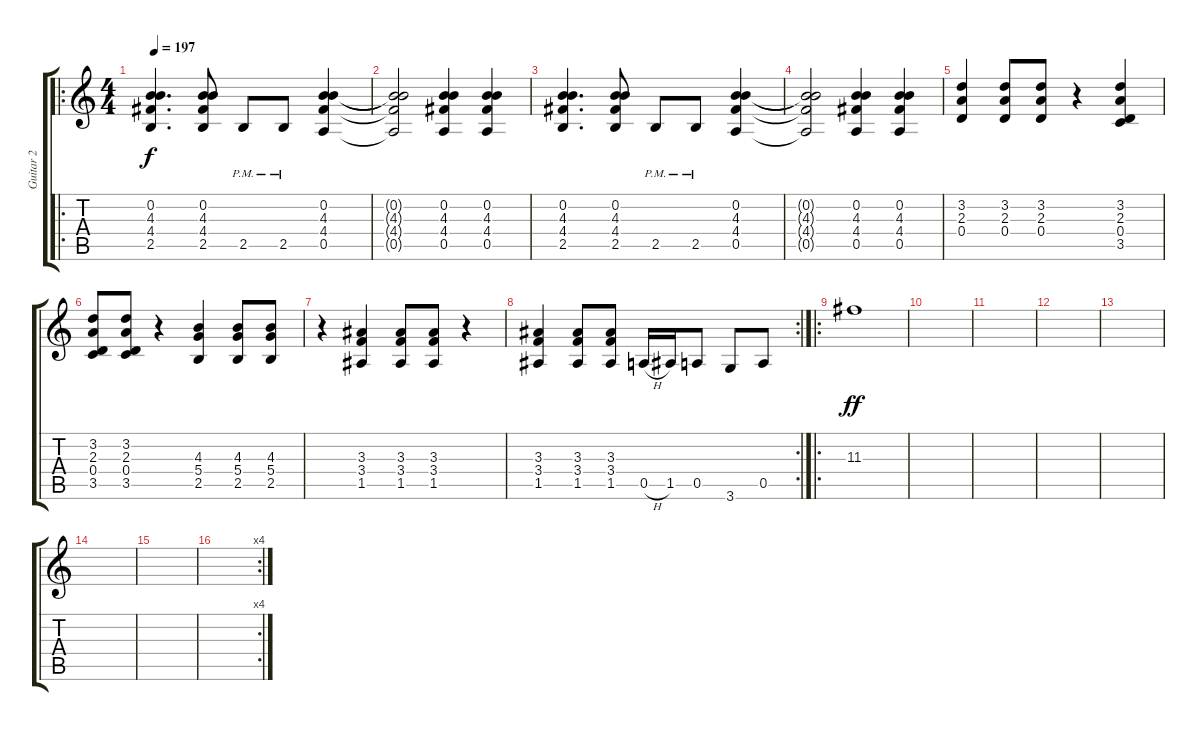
\track ("Guitar 2" "Guitar 2") {instrument overdrivenguitar}
\staff {score tabs}
\tuning (E4 B3 G3 D3 A2 E2) {hide}
\ro
\ts (4 4)
\tempo 197
\clef g2
\ks c
(0.2 4.3 4.4 2.5).4{d dy f volume 14 instrument distortionguitar} (0.2 4.3 4.4 2.5).8 2.5{pm}.8 2.5{pm}.8 (0.2 4.3 4.4 0.5).4 |
(0.2{t} 4.3{t} 4.4{t} 0.5{t}).2 (0.2 4.3 4.4 0.5).4 (0.2 4.3 4.4 0.5).4 |
(0.2 4.3 4.4 2.5).4{d} (0.2 4.3 4.4 2.5).8 2.5{pm}.8 2.5{pm}.8 (0.2 4.3 4.4 0.5).4 |
(0.2{t} 4.3{t} 4.4{t} 0.5{t}).2 (0.2 4.3 4.4 0.5).4 (0.2 4.3 4.4 0.5).4 |
(3.2 2.3 0.4).4 (3.2 2.3 0.4).8 (3.2 2.3 0.4).8 r.4 (3.2 2.3 0.4 3.5).4 |
(3.2 2.3 0.4 3.5).8 (3.2 2.3 0.4 3.5).8 r.4 (4.3 5.4 2.5).4 (4.3 5.4 2.5).8 (4.3 5.4 2.5).8 |
r.4 (3.3 3.4 1.5).4 (3.3 3.4 1.5).8 (3.3 3.4 1.5).8 r.4 |
\rc 2
(3.3 3.4 1.5).4 (3.3 3.4 1.5).8 (3.3 3.4 1.5).8 0.5{h}.16 1.5.16 0.5.8 3.6.8 0.5.8 |
\ro
11.3.1{dy ff} |
|
|
|
|
|
|
\rc 4
